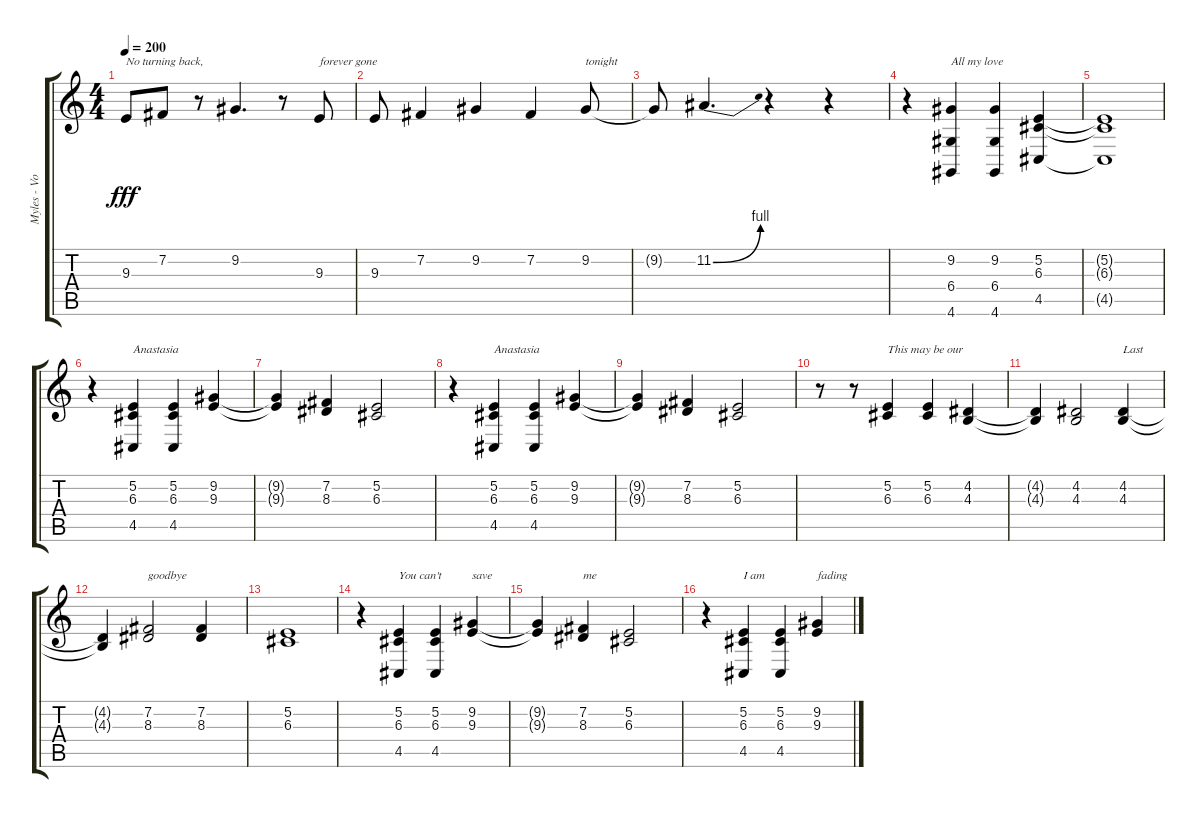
\track ("Myles - Voice" "Myles - Vo") {instrument synthbrass1}
\staff {score tabs}
\tuning (E4 B3 G3 D3 A2 E2) {hide}
\ts (4 4)
\tempo 200
\clef g2
\ks c
9.3.8{txt "No turning back, " dy fff} 7.2.8 r.8 9.2.4{d} r.8 9.3.8{txt "forever gone "} |
9.3.8 7.2.4 9.2.4 7.2.4 9.2.8{txt "tonight"} |
9.2{t}.8 11.2{be (bend 0 0 60 4)}.4{d} r.4 r.4 |
r.4 (9.2 6.4 4.6).4{txt "All my love"} (9.2 6.4 4.6).4 (5.2 6.3 4.5).4 |
(5.2{t} 6.3{t} 4.5{t}).1 |
r.4 (5.2 6.3 4.5).4{txt "Anastasia"} (5.2 6.3 4.5).4 (9.2 9.3).4 |
(9.2{t} 9.3{t}).4 (7.2 8.3).4 (5.2 6.3).2 |
r.4 (5.2 6.3 4.5).4{txt "Anastasia"} (5.2 6.3 4.5).4 (9.2 9.3).4 |
(9.2{t} 9.3{t}).4 (7.2 8.3).4 (5.2 6.3).2 |
r.8 r.8 (5.2 6.3).4{txt "This may be our"} (5.2 6.3).4 (4.2 4.3).4 |
(4.2{t} 4.3{t}).4 (4.2 4.3).2 (4.2 4.3).4{txt "Last "} |
(4.2{t} 4.3{t}).4 (7.2 8.3).2{txt "goodbye"} (7.2 8.3).4 |
(5.2 6.3).1 |
r.4 (5.2 6.3 4.5).4{txt "You can't "} (5.2 6.3 4.5).4 (9.2 9.3).4{txt "save "} |
(9.2{t} 9.3{t}).4 (7.2 8.3).4{txt "me"} (5.2 6.3).2 |
r.4 (5.2 6.3 4.5).4{txt "I am "} (5.2 6.3 4.5).4 (9.2 9.3).4{txt "fading"}
